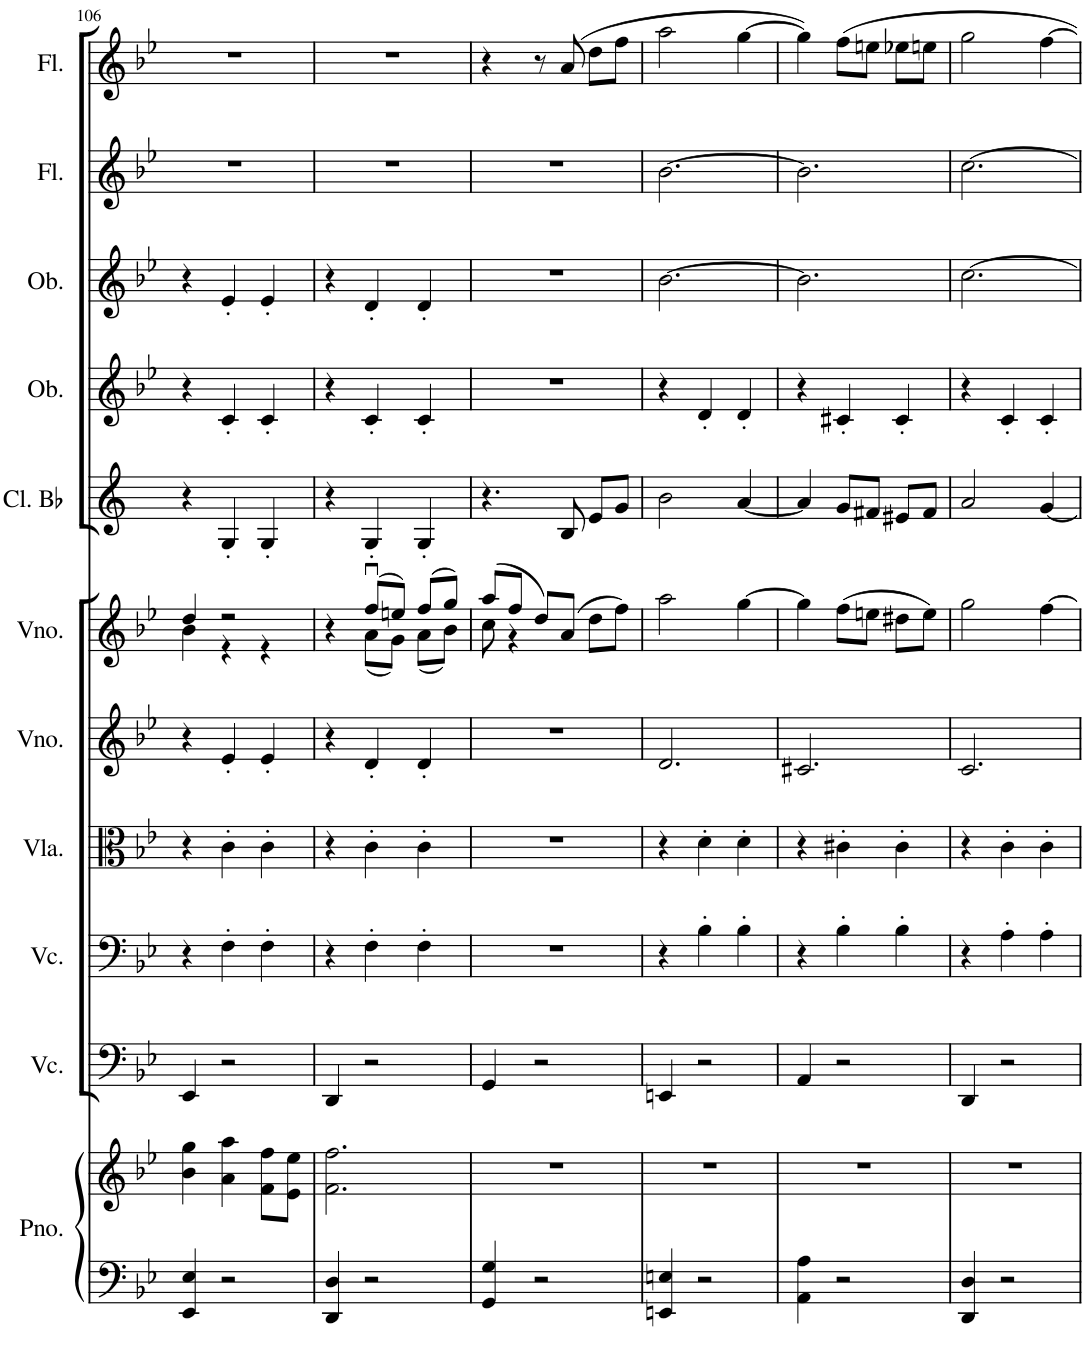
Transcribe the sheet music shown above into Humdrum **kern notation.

**kern	**kern	**kern	**kern	**kern	**kern	**kern	**kern	**kern	**kern	**kern	**kern
*part11	*part11	*part10	*part9	*part8	*part7	*part6	*part5	*part4	*part3	*part2	*part1
*staff12	*staff11	*staff10	*staff9	*staff8	*staff7	*staff6	*staff5	*staff4	*staff3	*staff2	*staff1
*I"Piano	*	*I"Violoncelo	*I"Violoncelo	*I"Viola	*I"Violino	*I"Violino	*I"Clarinete em Bb	*I"Oboé	*I"Oboé	*I"Flauta	*I"Flauta
*I'Pno.	*	*I'Vc.	*I'Vc.	*I'Vla.	*I'Vno.	*I'Vno.	*I'Cl. Bb	*I'Ob.	*I'Ob.	*I'Fl.	*I'Fl.
!!LO:PB:g=z
*clefF4	*clefG2	*clefF4	*clefF4	*clefC3	*clefG2	*clefG2	*clefG2	*clefG2	*clefG2	*clefG2	*clefG2
*	*	*	*	*	*	*	*Trd1c2	*	*	*	*
*k[b-e-]	*k[b-e-]	*k[b-e-]	*k[b-e-]	*k[b-e-]	*k[b-e-]	*k[b-e-]	*k[]	*k[b-e-]	*k[b-e-]	*k[b-e-]	*k[b-e-]
*M3/4	*M3/4	*M3/4	*M3/4	*M3/4	*M3/4	*M3/4	*M3/4	*M3/4	*M3/4	*M3/4	*M3/4
=106	=106	=106	=106	=106	=106	=106	=106	=106	=106	=106	=106
*	*	*	*	*	*	*^	*	*	*	*	*
4EE-/ 4E-/	4b-\ 4gg\	4EE-/	4r	4r	4r	4dd/	4b-\	4r	4r	4r	2.r	2.r
2r	4a\ 4aa\	2r	4F'\	4c'\	4e-'/	2r	4r	4G'/	4c'/	4e-'/	.	.
.	8f\ 8ff\L	.	4F'\	4c'\	4e-'/	.	4r	4G'/	4c'/	4e-'/	.	.
.	8e-\ 8ee-\J	.	.	.	.	.	.	.	.	.	.	.
=107	=107	=107	=107	=107	=107	=107	=107	=107	=107	=107	=107	=107
4DD/ 4D/	2.f\ 2.ff\	4DD/	4r	4r	4r	4r	4ryy	4r	4r	4r	2.r	2.r
2r	.	2r	4F'\	4c'\	4d'/	(8ffu/L	(8a\L	4G'/	4c'/	4d'/	.	.
.	.	.	.	.	.	8een/J)	8g\J)	.	.	.	.	.
.	.	.	4F'\	4c'\	4d'/	(8ff/L	(8a\L	4G'/	4c'/	4d'/	.	.
.	.	.	.	.	.	8gg/J)	8b-\J)	.	.	.	.	.
=108	=108	=108	=108	=108	=108	=108	=108	=108	=108	=108	=108	=108
4GG/ 4G/	2.r	4GG/	2.r	2.r	2.r	(8aa/L	8cc\	4.r	2.r	2.r	2.r	4r
.	.	.	.	.	.	8ff/J	4r	.	.	.	.	.
2r	.	2r	.	.	.	8dd/L)	.	.	.	.	.	8r
.	.	.	.	.	.	(8a/J	4.ryy	8B/	.	.	.	(8a/
.	.	.	.	.	.	8dd\L	.	8e/L	.	.	.	8dd\L
.	.	.	.	.	.	8ff\J)	.	8g/J	.	.	.	8ff\J
*	*	*	*	*	*	*v	*v	*	*	*	*	*
=109	=109	=109	=109	=109	=109	=109	=109	=109	=109	=109	=109
4EEn/ 4En/	2.r	4EEn/	4r	4r	2.d/	2aa\	2b\	4r	[2.b-\	[2.b-\	2aa\
2r	.	2r	4B-'\	4d'\	.	.	.	4d'/	.	.	.
.	.	.	4B-'\	4d'\	.	[4gg\	[4a/	4d'/	.	.	[4gg\
=110	=110	=110	=110	=110	=110	=110	=110	=110	=110	=110	=110
4AA\ 4A\	2.r	4AA/	4r	4r	2.c#X/	4gg\]	4a/]	4r	2.b-\]	2.b-\]	4gg\])
2r	.	2r	4B-'\	4c#X'\	.	(8ff\L	8g/L	4c#X'/	.	.	8ff\L
.	.	.	.	.	.	8een\J	8f#X/J	.	.	.	8een\J
.	.	.	4B-'\	4c#'\	.	8dd#X\L	8e#X/L	4c#'/	.	.	8ee-X\L
.	.	.	.	.	.	8ee\J)	8f#/J	.	.	.	8een\J
=111	=111	=111	=111	=111	=111	=111	=111	=111	=111	=111	=111
4DD/ 4D/	2.r	4DD/	4r	4r	2.c/	2gg\	2a/	4r	[2.cc\	[2.cc\	2gg\
2r	.	2r	4A'\	4c'\	.	.	.	4c'/	.	.	.
.	.	.	4A'\	4c'\	.	[4ff\	[4g/	4c'/	.	.	[4ff\
=	=	=	=	=	=	=	=	=	=	=	=
*-	*-	*-	*-	*-	*-	*-	*-	*-	*-	*-	*-
